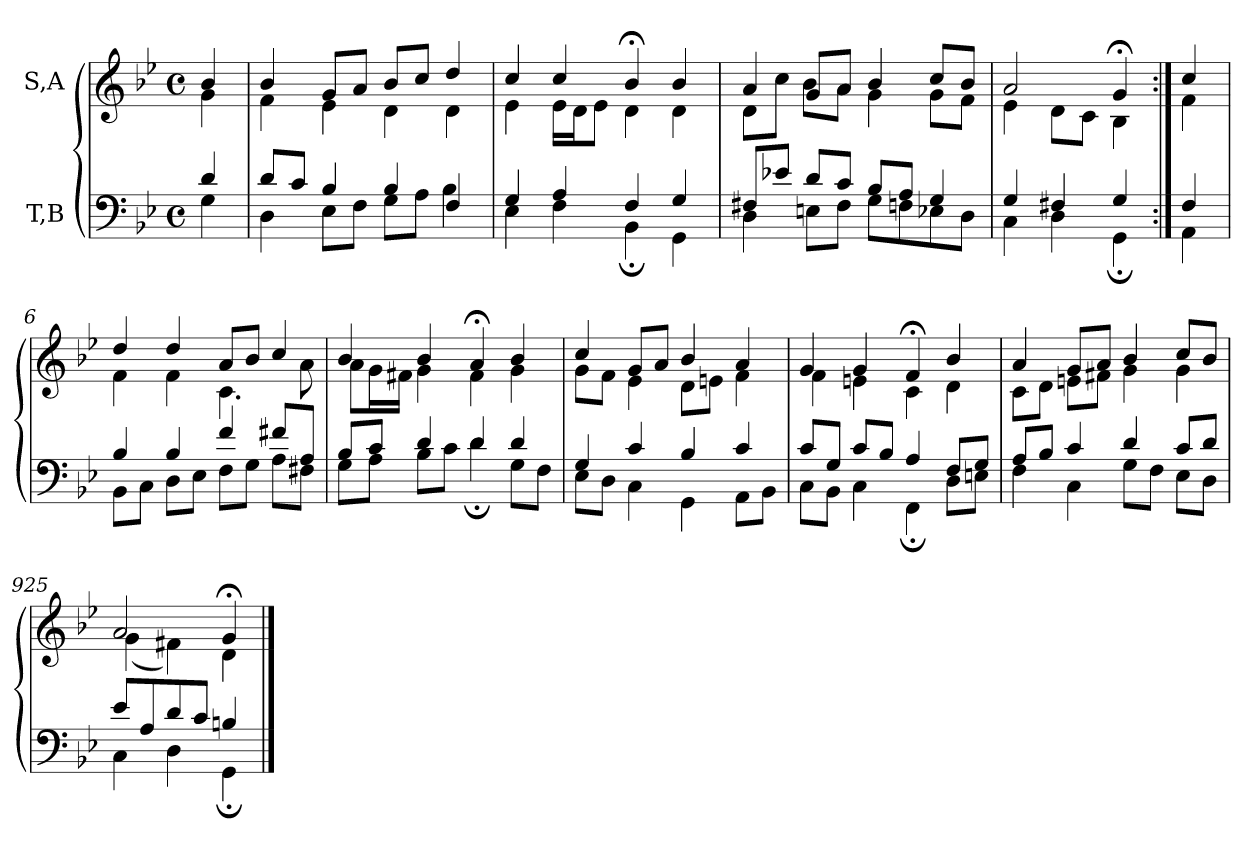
**kern	**kern
*part2	*part1
*staff2	*staff1
*I"T,B	*I"S,A
*clefF4	*clefG2
*k[b-e-]	*k[b-e-]
*M4/4	*M4/4
*met(c)	*met(c)
=	=
*^	*^
4d	4G	4b-	4g
=1	=1	=1	=1
8dL	4D	4b-	4f
8cJ	.	.	.
4B-	8E-L	8gL	4e-
.	8FJ	8aJ	.
4B-	8GL	8b-L	4d
.	8AJ	8ccJ	.
4F	4B-	4dd	4d
=2	=2	=2	=2
4G	4E-	4cc	4e-
4A	4F	4cc	16e-LL
.	.	.	16dJ
.	.	.	8e-J
4F	4BB-;	4b-;<	4d
4G	4GG	4b-	4d
=3	=3	=3	=3
8F#XL	4D	4a	8dL
8e-XJ	.	.	8ccJ
8dL	8EnL	8gL	8b-L
8cJ	8F#J	8aJ	8aJ
8B-L	8GL	4b-	4g
8AJ	8Fn	.	.
4G	8E-X	8ccL	8gL
.	8DJ	8b-J	8fJ
=918	=918	=918	=918
4G	4C	2a	4e-
4F#X	4D	.	8dL
.	.	.	8cJ
4G	4GG;	4g;<	4B-
=919:|!	=919:|!	=919:|!	=919:|!
4F	4AA	4cc	4f
=6	=6	=6	=6
4B-	8BB-L	4dd	4f
.	8CJ	.	.
4B-	8DL	4dd	4f
.	8E-J	.	.
4f	8FL	8aL	4.c
.	8GJ	8b-J	.
8f#XL	8AL	4cc	.
8AJ	8F#XJ	.	8a
=7	=7	=7	=7
8B-L	8GL	4b-	8aL
8cJ	8AJ	.	16gL
.	.	.	16f#XJJ
4d	8B-L	4b-	4g
.	8cJ	.	.
4d	4d;	4a;<	4f#
4d	8GL	4b-	4g
.	8FJ	.	.
=8	=8	=8	=8
4G	8E-L	4cc	8gL
.	8DJ	.	8fJ
4c	4C	8gL	4e-
.	.	8aJ	.
4B-	4GG	4b-	8dL
.	.	.	8enJ
4c	8AAL	4a	4f
.	8BB-J	.	.
=9	=9	=9	=9
8cL	8CL	4g	4f
8GJ	8BB-J	.	.
8cL	4C	4g	4en
8B-J	.	.	.
4A	4FF;	4f;<	4c
8FL	8DL	4b-	4d
8GJ	8EnJ	.	.
=10	=10	=10	=10
8AL	4F	4a	8cL
8B-J	.	.	8dJ
4c	4C	8gL	8enL
.	.	8aJ	8f#XJ
4d	8GL	4b-	4g
.	8FJ	.	.
8cL	8E-L	8ccL	4g
8dJ	8DJ	8b-J	.
=925	=925	=925	=925
8e-L	4C	2a	(<4g
8A	.	.	.
8d	4D	.	4f#X)
8cJ	.	.	.
4Bn	4GG;	4g;<	4d
*v	*v	*	*
*	*v	*v
==	==
*-	*-
